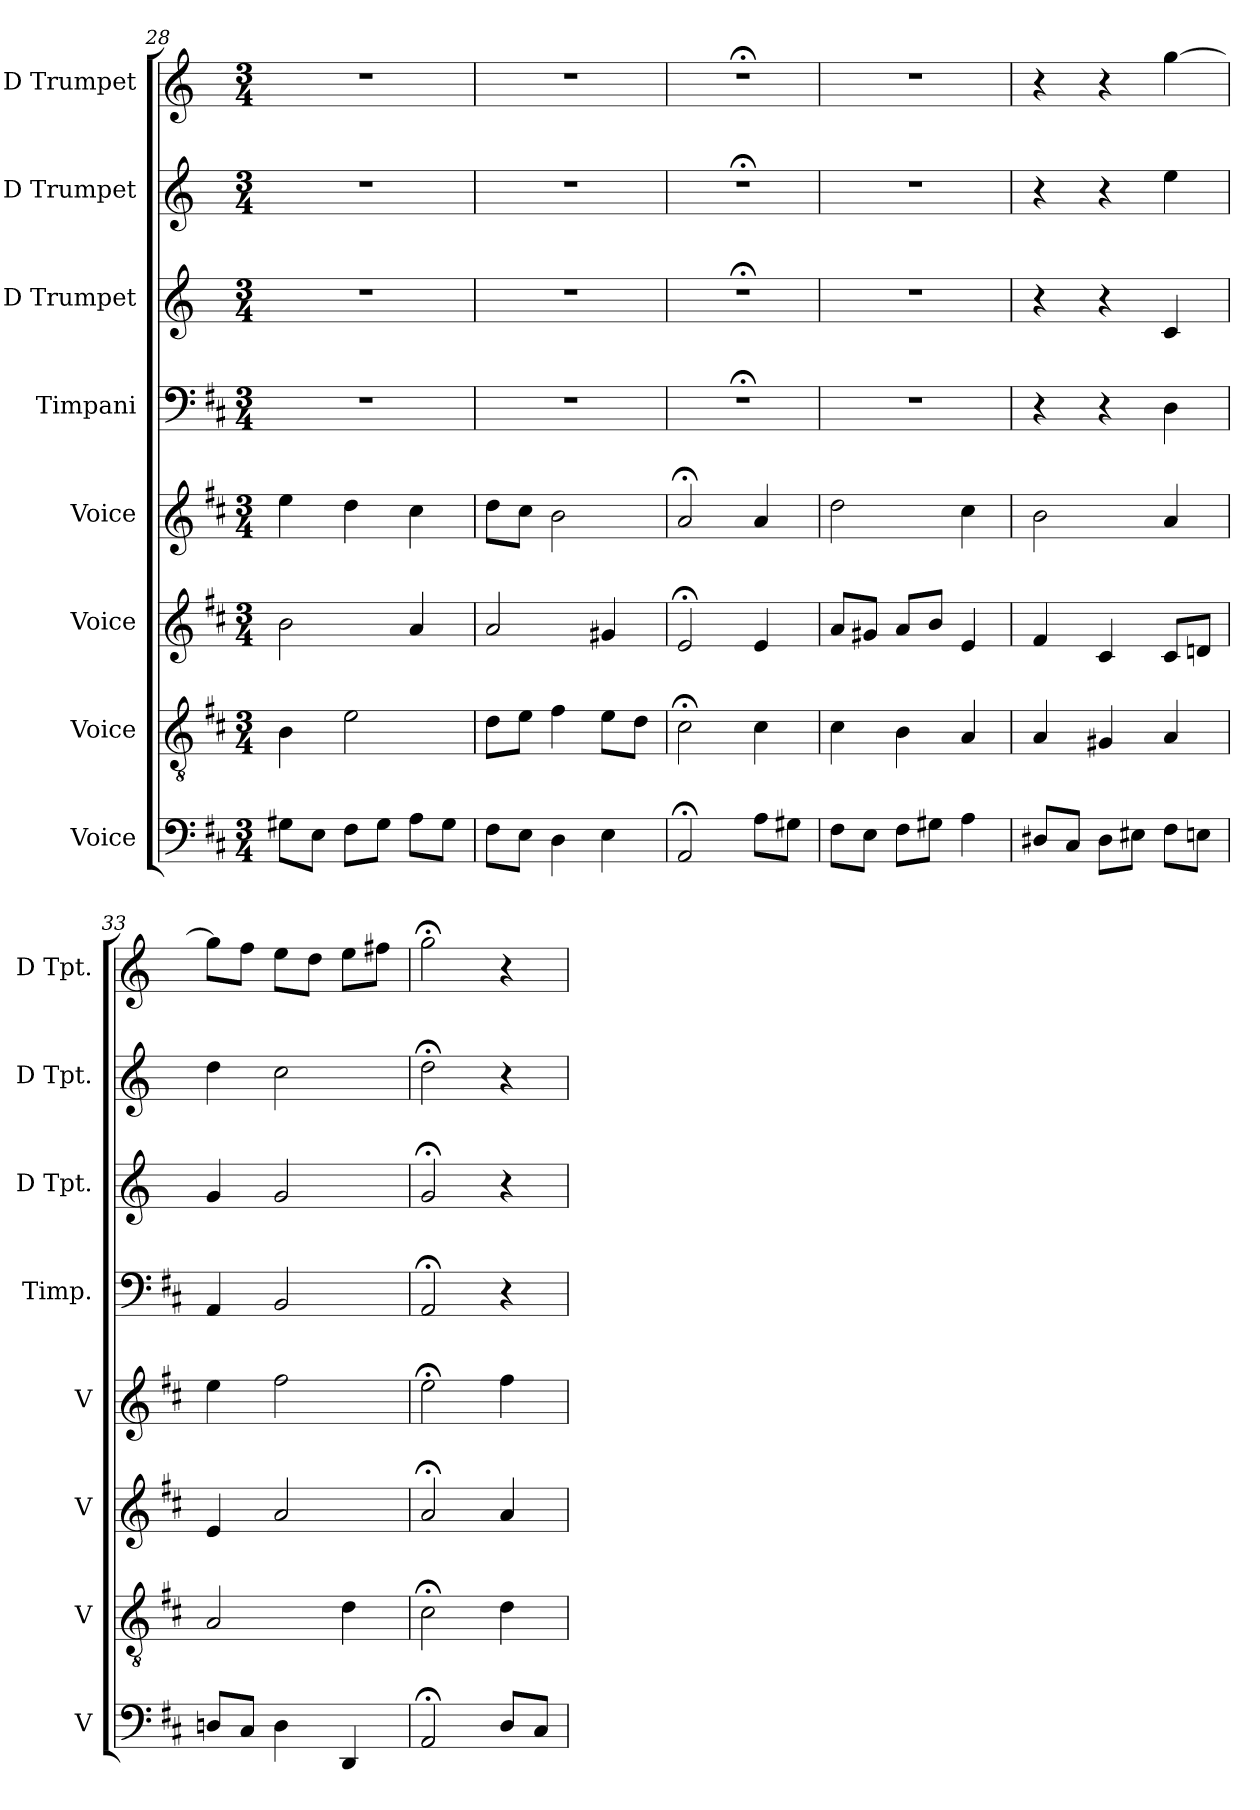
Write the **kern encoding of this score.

**kern	**kern	**kern	**kern	**kern	**kern	**kern	**kern
*part8	*part7	*part6	*part5	*part4	*part3	*part2	*part1
*staff8	*staff7	*staff6	*staff5	*staff4	*staff3	*staff2	*staff1
*I"Voice	*I"Voice	*I"Voice	*I"Voice	*I"Timpani	*I"D Trumpet	*I"D Trumpet	*I"D Trumpet
*I'V	*I'V	*I'V	*I'V	*I'Timp.	*I'D Tpt.	*I'D Tpt.	*I'D Tpt.
*clefF4	*clefGv2	*clefG2	*clefG2	*clefF4	*clefG2	*clefG2	*clefG2
*	*	*	*	*	*ITrd-1c-2	*ITrd-1c-2	*ITrd-1c-2
*k[f#c#]	*k[f#c#]	*k[f#c#]	*k[f#c#]	*k[f#c#]	*k[f#c#]	*k[f#c#]	*k[f#c#]
*M3/4	*M3/4	*M3/4	*M3/4	*M3/4	*M3/4	*M3/4	*M3/4
=28	=28	=28	=28	=28	=28	=28	=28
8G#XL	4B	2b	4ee	2.r	2.r	2.r	2.r
8EJ	.	.	.	.	.	.	.
8F#L	2e	.	4dd	.	.	.	.
8G#J	.	.	.	.	.	.	.
8AL	.	4a	4cc#	.	.	.	.
8G#J	.	.	.	.	.	.	.
=29	=29	=29	=29	=29	=29	=29	=29
8F#L	8dL	2a	8ddL	2.r	2.r	2.r	2.r
8EJ	8eJ	.	8cc#J	.	.	.	.
4D	4f#	.	2b	.	.	.	.
4E	8eL	4g#X	.	.	.	.	.
.	8dJ	.	.	.	.	.	.
=30	=30	=30	=30	=30	=30	=30	=30
2AA;<	2c#;<	2e;<	2a;<	2.r;<	2.r;<	2.r;<	2.r;<
8AL	4c#	4e	4a	.	.	.	.
8G#XJ	.	.	.	.	.	.	.
=31	=31	=31	=31	=31	=31	=31	=31
8F#L	4c#	8aL	2dd	2.r	2.r	2.r	2.r
8EJ	.	8g#XJ	.	.	.	.	.
8F#L	4B	8aL	.	.	.	.	.
8G#XJ	.	8bJ	.	.	.	.	.
4A	4A	4e	4cc#	.	.	.	.
=32	=32	=32	=32	=32	=32	=32	=32
8D#XL	4A	4f#	2b	4r	4r	4r	4r
8C#J	.	.	.	.	.	.	.
8D#L	4G#X	4c#	.	4r	4r	4r	4r
8E#XJ	.	.	.	.	.	.	.
8F#L	4A	8c#L	4a	4D	4d	4ff#	[4aa
8EnJ	.	8dnJ	.	.	.	.	.
=33	=33	=33	=33	=33	=33	=33	=33
8DnL	2A	4e	4ee	4AA	4a	4ee	8aaL]
8C#J	.	.	.	.	.	.	8ggJ
4D	.	2a	2ff#	2BB	2a	2dd	8ff#L
.	.	.	.	.	.	.	8eeJ
4DD	4d	.	.	.	.	.	8ff#L
.	.	.	.	.	.	.	8gg#XJ
=34	=34	=34	=34	=34	=34	=34	=34
2AA;<	2c#;<	2a;<	2ee;<	2AA;<	2a;<	2ee;<	2aa;<
8DL	4d	4a	4ff#	4r	4r	4r	4r
8C#J	.	.	.	.	.	.	.
=	=	=	=	=	=	=	=
*-	*-	*-	*-	*-	*-	*-	*-
